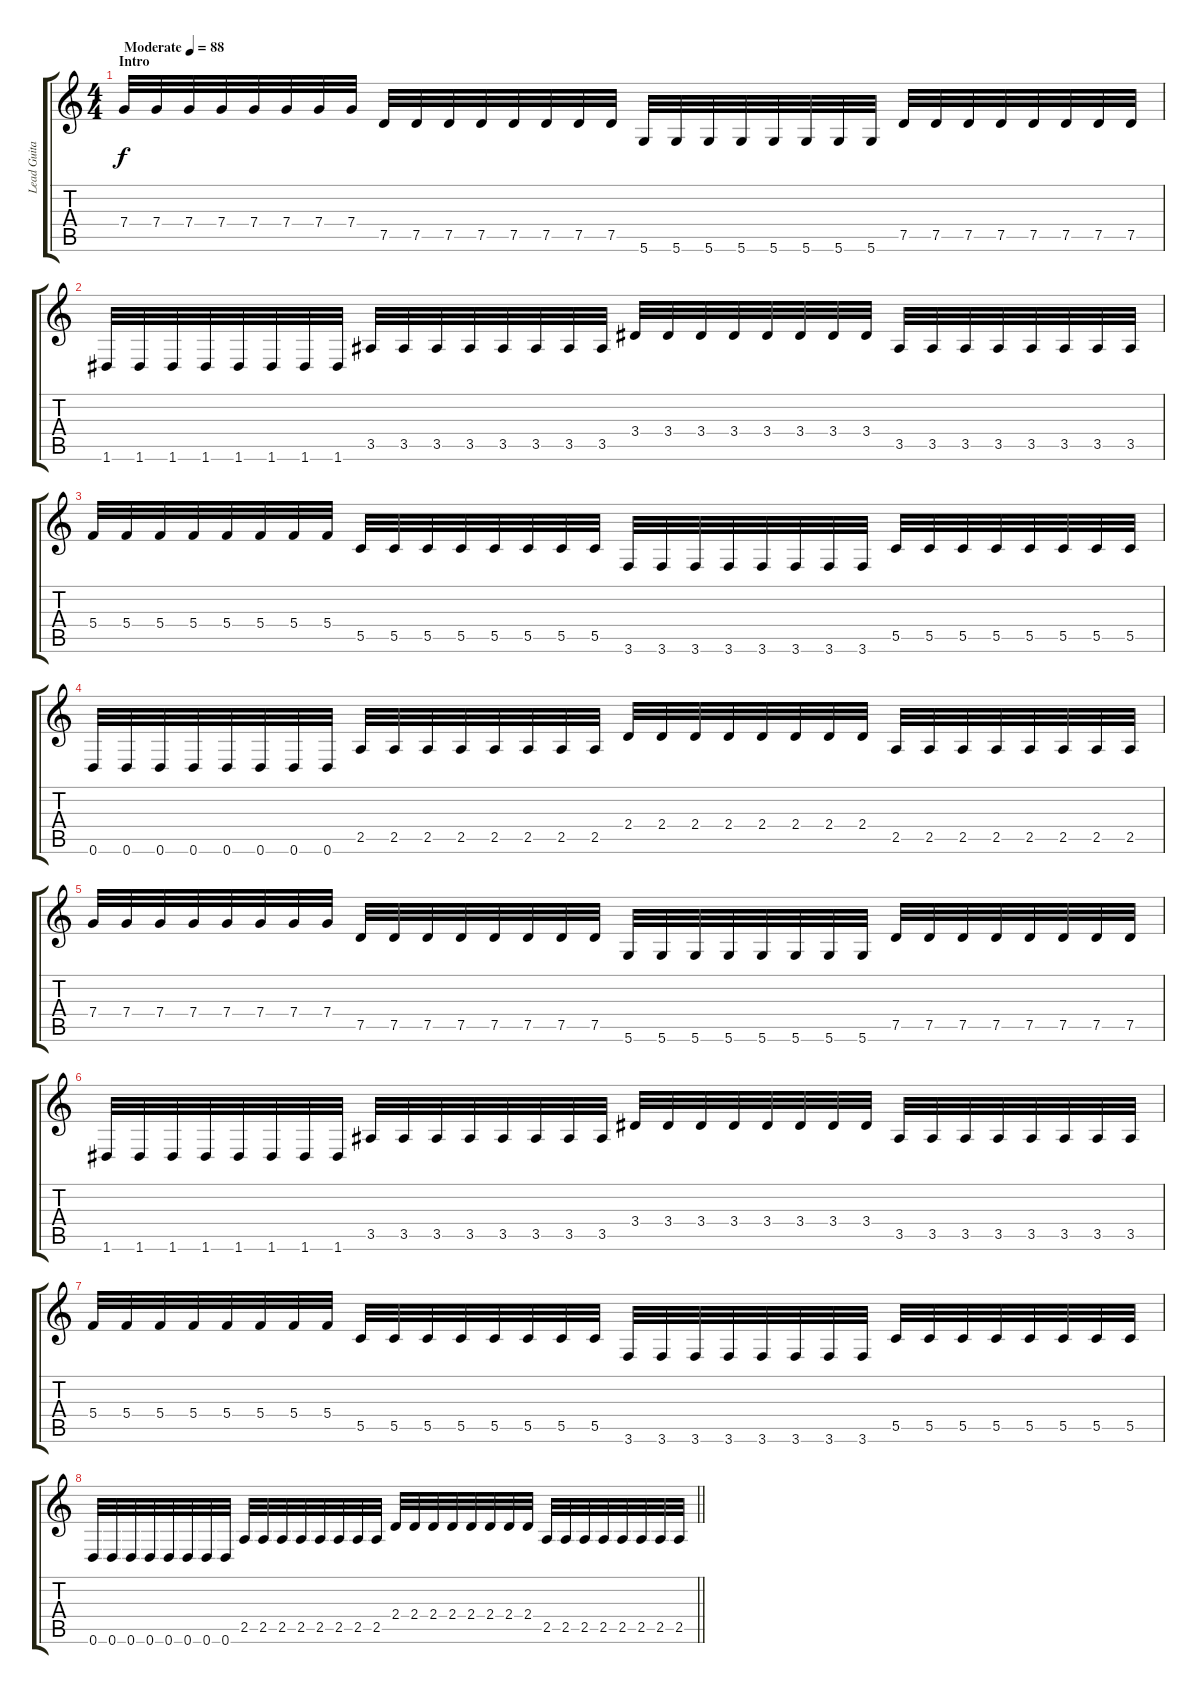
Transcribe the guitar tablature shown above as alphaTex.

\track ("Lead Guitar" "Lead Guita") {instrument distortionguitar}
\staff {score tabs}
\tuning (D4 A3 F3 C3 G2 D2) {hide}
\ts (4 4)
\section ("" "Intro")
\tempo (88 "Moderate")
\clef g2
\ks c
7.4.32{dy f instrument distortionguitar} 7.4.32 7.4.32 7.4.32 7.4.32 7.4.32 7.4.32 7.4.32 7.5.32 7.5.32 7.5.32 7.5.32 7.5.32 7.5.32 7.5.32 7.5.32 5.6.32 5.6.32 5.6.32 5.6.32 5.6.32 5.6.32 5.6.32 5.6.32 7.5.32 7.5.32 7.5.32 7.5.32 7.5.32 7.5.32 7.5.32 7.5.32 |
1.6.32 1.6.32 1.6.32 1.6.32 1.6.32 1.6.32 1.6.32 1.6.32 3.5.32 3.5.32 3.5.32 3.5.32 3.5.32 3.5.32 3.5.32 3.5.32 3.4.32 3.4.32 3.4.32 3.4.32 3.4.32 3.4.32 3.4.32 3.4.32 3.5.32 3.5.32 3.5.32 3.5.32 3.5.32 3.5.32 3.5.32 3.5.32 |
5.4.32 5.4.32 5.4.32 5.4.32 5.4.32 5.4.32 5.4.32 5.4.32 5.5.32 5.5.32 5.5.32 5.5.32 5.5.32 5.5.32 5.5.32 5.5.32 3.6.32 3.6.32 3.6.32 3.6.32 3.6.32 3.6.32 3.6.32 3.6.32 5.5.32 5.5.32 5.5.32 5.5.32 5.5.32 5.5.32 5.5.32 5.5.32 |
0.6.32 0.6.32 0.6.32 0.6.32 0.6.32 0.6.32 0.6.32 0.6.32 2.5.32 2.5.32 2.5.32 2.5.32 2.5.32 2.5.32 2.5.32 2.5.32 2.4.32 2.4.32 2.4.32 2.4.32 2.4.32 2.4.32 2.4.32 2.4.32 2.5.32 2.5.32 2.5.32 2.5.32 2.5.32 2.5.32 2.5.32 2.5.32 |
7.4.32 7.4.32 7.4.32 7.4.32 7.4.32 7.4.32 7.4.32 7.4.32 7.5.32 7.5.32 7.5.32 7.5.32 7.5.32 7.5.32 7.5.32 7.5.32 5.6.32 5.6.32 5.6.32 5.6.32 5.6.32 5.6.32 5.6.32 5.6.32 7.5.32 7.5.32 7.5.32 7.5.32 7.5.32 7.5.32 7.5.32 7.5.32 |
1.6.32 1.6.32 1.6.32 1.6.32 1.6.32 1.6.32 1.6.32 1.6.32 3.5.32 3.5.32 3.5.32 3.5.32 3.5.32 3.5.32 3.5.32 3.5.32 3.4.32 3.4.32 3.4.32 3.4.32 3.4.32 3.4.32 3.4.32 3.4.32 3.5.32 3.5.32 3.5.32 3.5.32 3.5.32 3.5.32 3.5.32 3.5.32 |
5.4.32 5.4.32 5.4.32 5.4.32 5.4.32 5.4.32 5.4.32 5.4.32 5.5.32 5.5.32 5.5.32 5.5.32 5.5.32 5.5.32 5.5.32 5.5.32 3.6.32 3.6.32 3.6.32 3.6.32 3.6.32 3.6.32 3.6.32 3.6.32 5.5.32 5.5.32 5.5.32 5.5.32 5.5.32 5.5.32 5.5.32 5.5.32 |
\barLineRight lightlight
0.6.32 0.6.32 0.6.32 0.6.32 0.6.32 0.6.32 0.6.32 0.6.32 2.5.32 2.5.32 2.5.32 2.5.32 2.5.32 2.5.32 2.5.32 2.5.32 2.4.32 2.4.32 2.4.32 2.4.32 2.4.32 2.4.32 2.4.32 2.4.32 2.5.32 2.5.32 2.5.32 2.5.32 2.5.32 2.5.32 2.5.32 2.5.32
